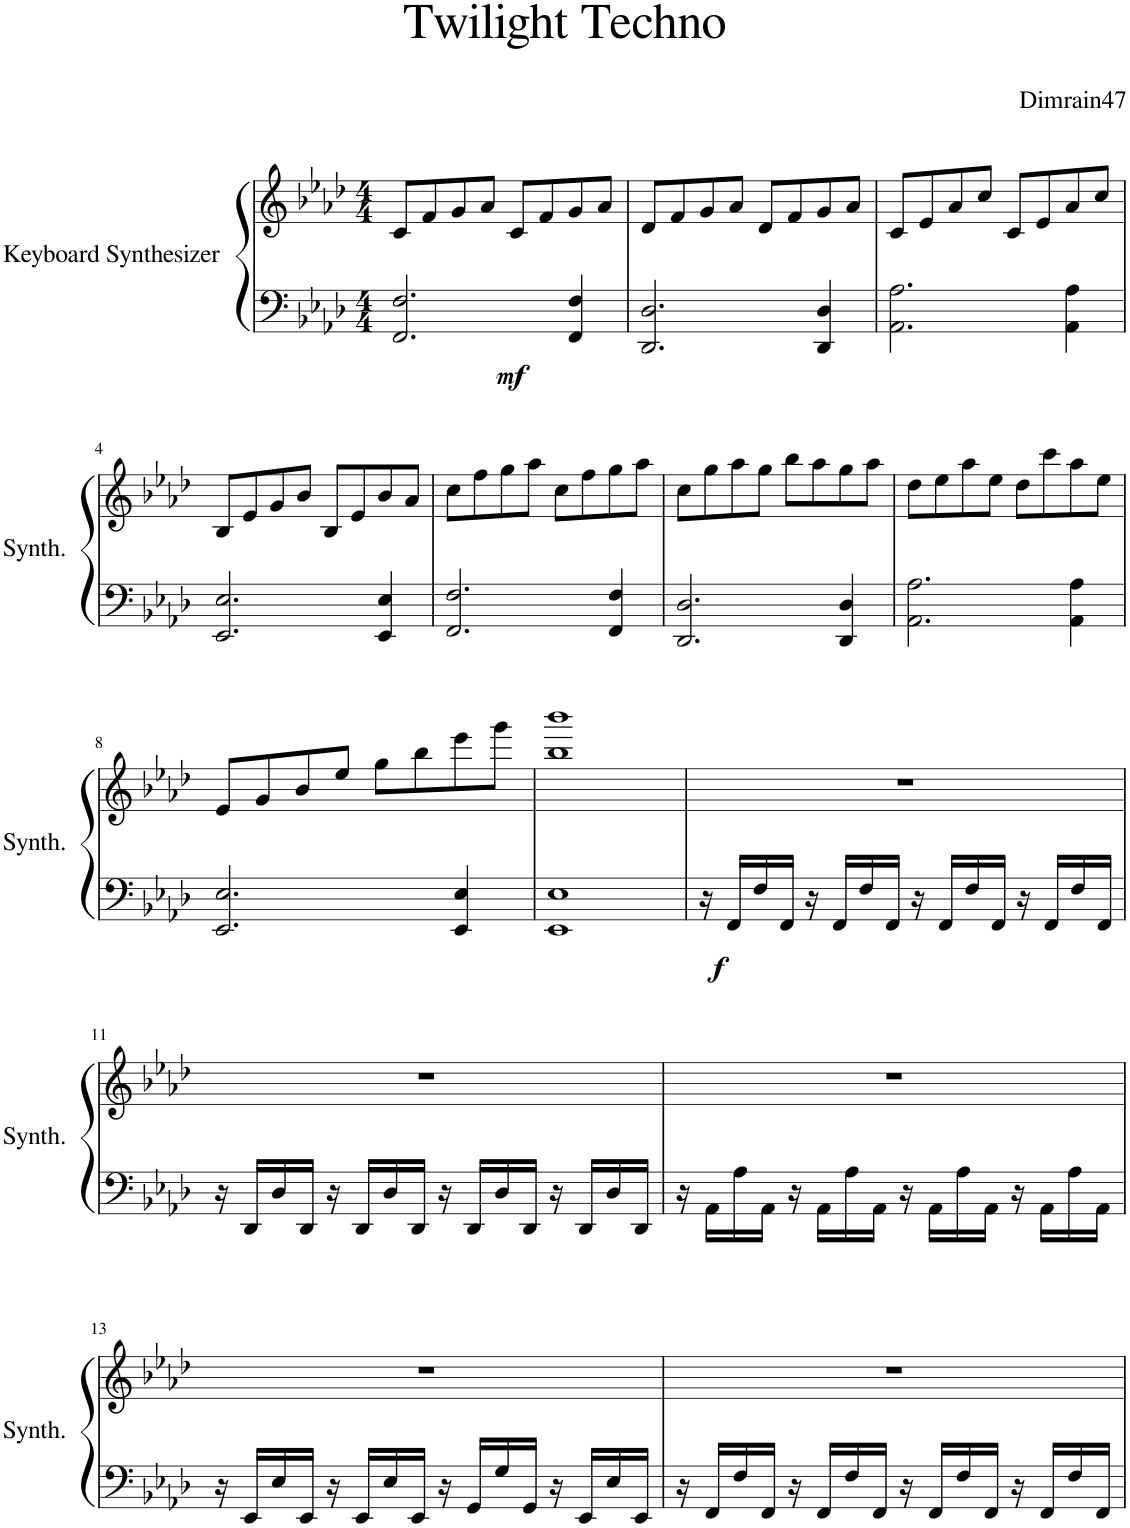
**kern	**kern	**dynam
*part1	*part1	*part1
*staff2	*staff1	*staff1/2
*I"Keyboard Synthesizer	*	*
*I'Synth.	*	*
*clefF4	*clefG2	*
*k[b-e-a-d-]	*k[b-e-a-d-]	*
*M4/4	*M4/4	*
=1	=1	=1
!	!	!LO:DY:b=2
2.FF/ 2.F/	8c/L	mf
.	8f/	.
.	8g/	.
.	8a-/J	.
.	8c/L	.
.	8f/	.
4FF/ 4F/	8g/	.
.	8a-/J	.
=2	=2	=2
2.DD-/ 2.D-/	8d-/L	.
.	8f/	.
.	8g/	.
.	8a-/J	.
.	8d-/L	.
.	8f/	.
4DD-/ 4D-/	8g/	.
.	8a-/J	.
=3	=3	=3
2.AA-\ 2.A-\	8c/L	.
.	8e-/	.
.	8a-/	.
.	8cc/J	.
.	8c/L	.
.	8e-/	.
4AA-\ 4A-\	8a-/	.
.	8cc/J	.
!!LO:LB:g=z
=4	=4	=4
2.EE-/ 2.E-/	8B-/L	.
.	8e-/	.
.	8g/	.
.	8b-/J	.
.	8B-/L	.
.	8e-/	.
4EE-/ 4E-/	8b-/	.
.	8a-/J	.
=5	=5	=5
2.FF/ 2.F/	8cc\L	.
.	8ff\	.
.	8gg\	.
.	8aa-\J	.
.	8cc\L	.
.	8ff\	.
4FF/ 4F/	8gg\	.
.	8aa-\J	.
=6	=6	=6
2.DD-/ 2.D-/	8cc\L	.
.	8gg\	.
.	8aa-\	.
.	8gg\J	.
.	8bb-\L	.
.	8aa-\	.
4DD-/ 4D-/	8gg\	.
.	8aa-\J	.
=7	=7	=7
2.AA-\ 2.A-\	8dd-\L	.
.	8ee-\	.
.	8aa-\	.
.	8ee-\J	.
.	8dd-\L	.
.	8ccc\	.
4AA-\ 4A-\	8aa-\	.
.	8ee-\J	.
!!LO:LB:g=z
=8	=8	=8
2.EE-/ 2.E-/	8e-/L	.
.	8g/	.
.	8b-/	.
.	8ee-/J	.
.	8gg\L	.
.	8bb-\	.
4EE-/ 4E-/	8eee-\	.
.	8ggg\J	.
=9	=9	=9
1EE- 1E-	1bb- 1bbb-	.
=10	=10	=10
!	!	!LO:DY:b=2
16r	1r	f
16FF/LL	.	.
16F/	.	.
16FF/JJ	.	.
16r	.	.
16FF/LL	.	.
16F/	.	.
16FF/JJ	.	.
16r	.	.
16FF/LL	.	.
16F/	.	.
16FF/JJ	.	.
16r	.	.
16FF/LL	.	.
16F/	.	.
16FF/JJ	.	.
!!LO:LB:g=z
=11	=11	=11
16r	1r	.
16DD-/LL	.	.
16D-/	.	.
16DD-/JJ	.	.
16r	.	.
16DD-/LL	.	.
16D-/	.	.
16DD-/JJ	.	.
16r	.	.
16DD-/LL	.	.
16D-/	.	.
16DD-/JJ	.	.
16r	.	.
16DD-/LL	.	.
16D-/	.	.
16DD-/JJ	.	.
=12	=12	=12
16r	1r	.
16AA-\LL	.	.
16A-\	.	.
16AA-\JJ	.	.
16r	.	.
16AA-\LL	.	.
16A-\	.	.
16AA-\JJ	.	.
16r	.	.
16AA-\LL	.	.
16A-\	.	.
16AA-\JJ	.	.
16r	.	.
16AA-\LL	.	.
16A-\	.	.
16AA-\JJ	.	.
!!LO:LB:g=z
=13	=13	=13
16r	1r	.
16EE-/LL	.	.
16E-/	.	.
16EE-/JJ	.	.
16r	.	.
16EE-/LL	.	.
16E-/	.	.
16EE-/JJ	.	.
16r	.	.
16GG/LL	.	.
16G/	.	.
16GG/JJ	.	.
16r	.	.
16EE-/LL	.	.
16E-/	.	.
16EE-/JJ	.	.
=14	=14	=14
16r	1r	.
16FF/LL	.	.
16F/	.	.
16FF/JJ	.	.
16r	.	.
16FF/LL	.	.
16F/	.	.
16FF/JJ	.	.
16r	.	.
16FF/LL	.	.
16F/	.	.
16FF/JJ	.	.
16r	.	.
16FF/LL	.	.
16F/	.	.
16FF/JJ	.	.
=	=	=
*-	*-	*-
